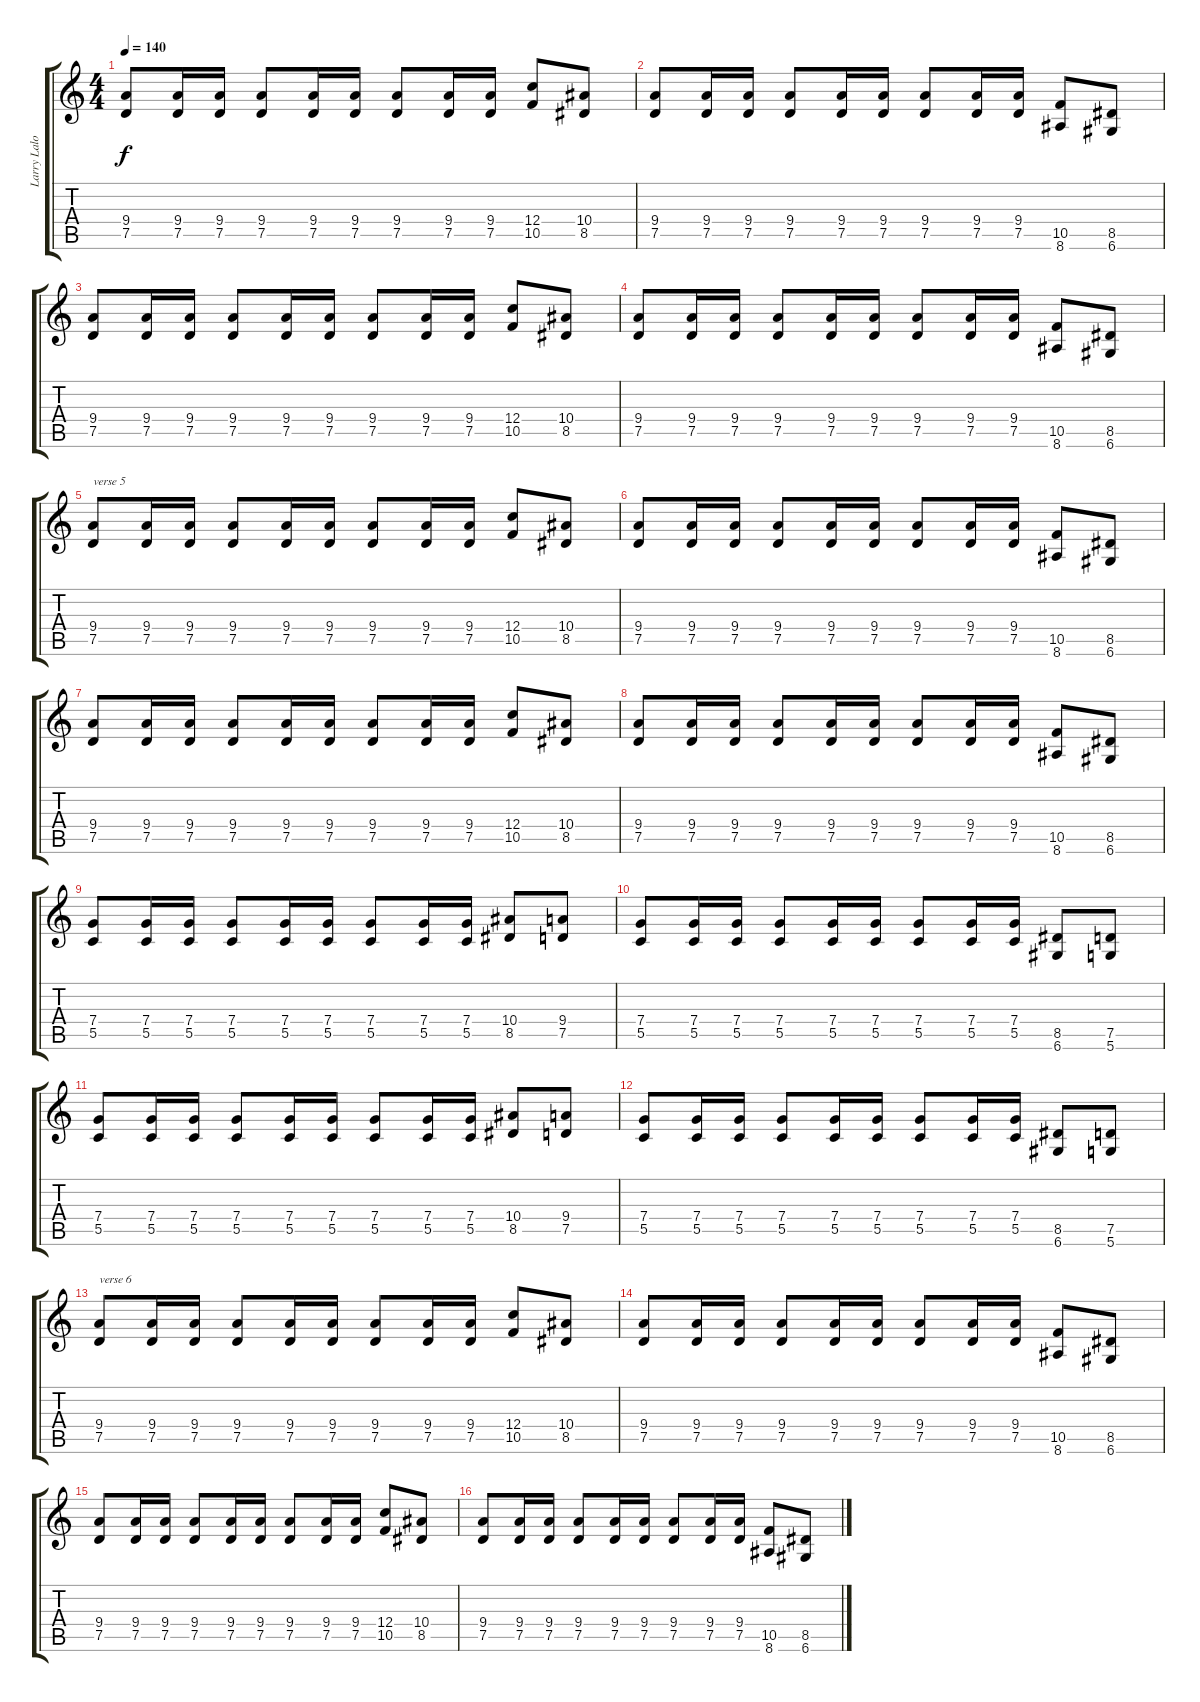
\track ("Larry Lalonde" "Larry Lalo") {instrument distortionguitar}
\staff {score tabs}
\tuning (D4 A3 F3 C3 G2 D2) {hide}
\ts (4 4)
\tempo 140
\clef g2
\ks c
(9.4 7.5).8{dy f} (9.4 7.5).16 (9.4 7.5).16 (9.4 7.5).8 (9.4 7.5).16 (9.4 7.5).16 (9.4 7.5).8 (9.4 7.5).16 (9.4 7.5).16 (12.4 10.5).8 (10.4 8.5).8 |
(9.4 7.5).8 (9.4 7.5).16 (9.4 7.5).16 (9.4 7.5).8 (9.4 7.5).16 (9.4 7.5).16 (9.4 7.5).8 (9.4 7.5).16 (9.4 7.5).16 (10.5 8.6).8 (8.5 6.6).8 |
(9.4 7.5).8 (9.4 7.5).16 (9.4 7.5).16 (9.4 7.5).8 (9.4 7.5).16 (9.4 7.5).16 (9.4 7.5).8 (9.4 7.5).16 (9.4 7.5).16 (12.4 10.5).8 (10.4 8.5).8 |
(9.4 7.5).8 (9.4 7.5).16 (9.4 7.5).16 (9.4 7.5).8 (9.4 7.5).16 (9.4 7.5).16 (9.4 7.5).8 (9.4 7.5).16 (9.4 7.5).16 (10.5 8.6).8 (8.5 6.6).8 |
(9.4 7.5).8{txt "verse 5"} (9.4 7.5).16 (9.4 7.5).16 (9.4 7.5).8 (9.4 7.5).16 (9.4 7.5).16 (9.4 7.5).8 (9.4 7.5).16 (9.4 7.5).16 (12.4 10.5).8 (10.4 8.5).8 |
(9.4 7.5).8 (9.4 7.5).16 (9.4 7.5).16 (9.4 7.5).8 (9.4 7.5).16 (9.4 7.5).16 (9.4 7.5).8 (9.4 7.5).16 (9.4 7.5).16 (10.5 8.6).8 (8.5 6.6).8 |
(9.4 7.5).8 (9.4 7.5).16 (9.4 7.5).16 (9.4 7.5).8 (9.4 7.5).16 (9.4 7.5).16 (9.4 7.5).8 (9.4 7.5).16 (9.4 7.5).16 (12.4 10.5).8 (10.4 8.5).8 |
(9.4 7.5).8 (9.4 7.5).16 (9.4 7.5).16 (9.4 7.5).8 (9.4 7.5).16 (9.4 7.5).16 (9.4 7.5).8 (9.4 7.5).16 (9.4 7.5).16 (10.5 8.6).8 (8.5 6.6).8 |
(7.4 5.5).8 (7.4 5.5).16 (7.4 5.5).16 (7.4 5.5).8 (7.4 5.5).16 (7.4 5.5).16 (7.4 5.5).8 (7.4 5.5).16 (7.4 5.5).16 (10.4 8.5).8 (9.4 7.5).8 |
(7.4 5.5).8 (7.4 5.5).16 (7.4 5.5).16 (7.4 5.5).8 (7.4 5.5).16 (7.4 5.5).16 (7.4 5.5).8 (7.4 5.5).16 (7.4 5.5).16 (8.5 6.6).8 (7.5 5.6).8 |
(7.4 5.5).8 (7.4 5.5).16 (7.4 5.5).16 (7.4 5.5).8 (7.4 5.5).16 (7.4 5.5).16 (7.4 5.5).8 (7.4 5.5).16 (7.4 5.5).16 (10.4 8.5).8 (9.4 7.5).8 |
(7.4 5.5).8 (7.4 5.5).16 (7.4 5.5).16 (7.4 5.5).8 (7.4 5.5).16 (7.4 5.5).16 (7.4 5.5).8 (7.4 5.5).16 (7.4 5.5).16 (8.5 6.6).8 (7.5 5.6).8 |
(9.4 7.5).8{txt "verse 6"} (9.4 7.5).16 (9.4 7.5).16 (9.4 7.5).8 (9.4 7.5).16 (9.4 7.5).16 (9.4 7.5).8 (9.4 7.5).16 (9.4 7.5).16 (12.4 10.5).8 (10.4 8.5).8 |
(9.4 7.5).8 (9.4 7.5).16 (9.4 7.5).16 (9.4 7.5).8 (9.4 7.5).16 (9.4 7.5).16 (9.4 7.5).8 (9.4 7.5).16 (9.4 7.5).16 (10.5 8.6).8 (8.5 6.6).8 |
(9.4 7.5).8 (9.4 7.5).16 (9.4 7.5).16 (9.4 7.5).8 (9.4 7.5).16 (9.4 7.5).16 (9.4 7.5).8 (9.4 7.5).16 (9.4 7.5).16 (12.4 10.5).8 (10.4 8.5).8 |
(9.4 7.5).8 (9.4 7.5).16 (9.4 7.5).16 (9.4 7.5).8 (9.4 7.5).16 (9.4 7.5).16 (9.4 7.5).8 (9.4 7.5).16 (9.4 7.5).16 (10.5 8.6).8 (8.5 6.6).8
